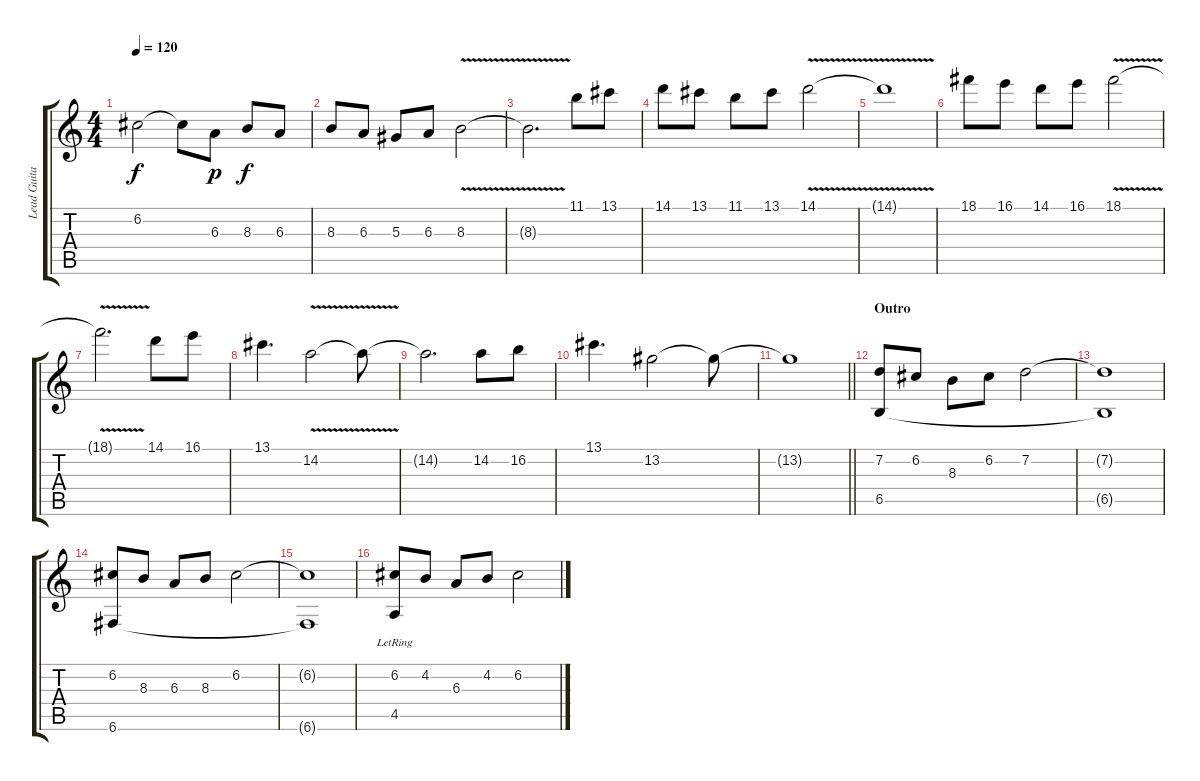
\track ("Lead Guitar 1" "Lead Guita") {instrument overdrivenguitar}
\staff {score tabs}
\tuning (C4 G3 Eb3 Bb2 F2 C2) {hide}
\ts (4 4)
\tempo 120
\clef g2
\ks c
6.2{t}.2{dy f} 6.2{t}.8 6.3.8{dy p} 8.3.8{dy f} 6.3.8 |
8.3.8 6.3.8 5.3.8 6.3.8 8.3{v}.2 |
8.3{t}.2{d} 11.1.8{volume 10 instrument overdrivenguitar} 13.1.8 |
14.1.8 13.1.8 11.1.8 13.1.8 14.1{v}.2 |
14.1{t}.1 |
18.1.8 16.1.8 14.1.8 16.1.8 18.1{v}.2 |
18.1{t}.2{d} 14.1.8 16.1.8 |
13.1.4{d} 14.2{v}.2 14.2{t}.8 |
14.2{t}.2{d} 14.2.8 16.2.8 |
13.1.4{d} 13.2.2 13.2{t}.8 |
\barLineRight lightlight
13.2{t}.1 |
\section ("" "Outro")
(7.2 6.5).8{volume 9 instrument electricguitarjazz} 6.2.8 8.3.8 6.2.8 7.2.2 |
(7.2{t} 6.5{t}).1 |
(6.2 6.6).8 8.3.8 6.3.8 8.3.8 6.2.2 |
(6.2{t} 6.6{t}).1 |
(6.2 4.5{lr}).8 4.2.8 6.3.8 4.2.8 6.2.2
